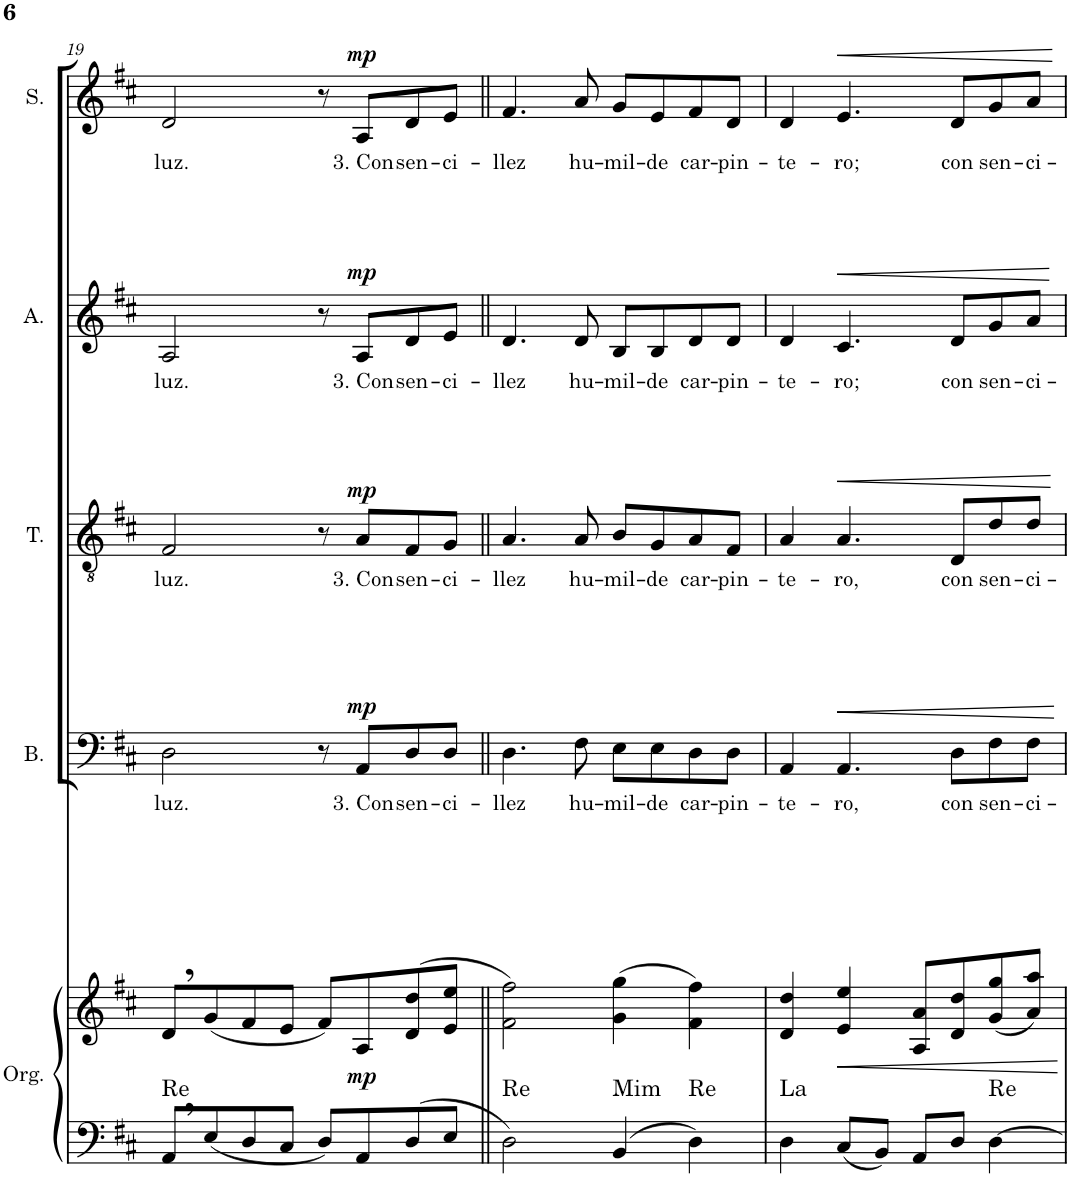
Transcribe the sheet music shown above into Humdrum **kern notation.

**kern	**kern	**dynam	**harte	**kern	**text	**dynam	**kern	**text	**dynam	**kern	**text	**dynam	**kern	**text	**dynam
*part5	*part5	*part5	*part5	*part4	*part4	*part4	*part3	*part3	*part3	*part2	*part2	*part2	*part1	*part1	*part1
*staff6	*staff5	*staff5/6	*	*staff4	*staff4	*staff4	*staff3	*staff3	*staff3	*staff2	*staff2	*staff2	*staff1	*staff1	*staff1
*I"Órgano	*	*	*	*I"Bajo	*	*	*I"Tenor	*	*	*I"Alto	*	*	*I"Soprano	*	*
*	*	*	*	*I'B.	*	*	*I'T.	*	*	*I'A.	*	*	*I'S.	*	*
!!LO:PB:g=z
*clefF4	*clefG2	*	*	*clefF4	*	*	*clefGv2	*	*	*clefG2	*	*	*clefG2	*	*
*	*	*	*	*	*	*	*Trd4c7	*	*	*Trd1c2	*	*	*	*	*
*k[f#c#]	*k[f#c#]	*	*	*k[f#c#]	*	*	*k[f#c#]	*	*	*k[f#c#]	*	*	*k[f#c#]	*	*
*M4/4	*M4/4	*	*	*M4/4	*	*	*M4/4	*	*	*M4/4	*	*	*M4/4	*	*
=19	=19	=19	=19	=19	=19	=19	=19	=19	=19	=19	=19	=19	=19	=19	=19
!	!	!	!LO:H:kt=Re	!	!LO:LY:b	!	!	!LO:LY:b	!	!	!LO:LY:b	!	!	!LO:LY:b	!
8AA,/L	8d,/L	.	N	2D\	luz.	.	2F#/	luz.	.	2A/	luz.	.	2d/	luz.	.
8E/	(8g/	.	.	.	.	.	.	.	.	.	.	.	.	.	.
8D/	8f#/	.	.	.	.	.	.	.	.	.	.	.	.	.	.
8C#/J	8e/J	.	.	.	.	.	.	.	.	.	.	.	.	.	.
8D/L	8f#/L)	.	.	8r	.	.	8r	.	.	8r	.	.	8r	.	.
!	!	!LO:DY:b	!	!	!LO:LY:b	!LO:DY:a	!	!LO:LY:b	!LO:DY:a	!	!LO:LY:b	!LO:DY:a	!	!LO:LY:b	!LO:DY:a
8AA/	8A/	mp	.	8AA/L	3. Con	mp	8A/L	3. Con	mp	8A/L	3. Con	mp	8A/L	3. Con	mp
!	!	!	!	!	!LO:LY:b	!	!	!LO:LY:b	!	!	!LO:LY:b	!	!	!LO:LY:b	!
8D/	(8d/ 8dd/	.	.	8D/	sen-	.	8F#/	sen-	.	8d/	sen-	.	8d/	sen-	.
!	!	!	!	!	!LO:LY:b	!	!	!LO:LY:b	!	!	!LO:LY:b	!	!	!LO:LY:b	!
8E/J	8e/ 8ee/J	.	.	8D/J	-ci-	.	8G/J	-ci-	.	8e/J	-ci-	.	8e/J	-ci-	.
=20||	=20||	=20||	=20||	=20||	=20||	=20||	=20||	=20||	=20||	=20||	=20||	=20||	=20||	=20||	=20||
!	!	!	!LO:H:kt=Re	!	!LO:LY:b	!	!	!LO:LY:b	!	!	!LO:LY:b	!	!	!LO:LY:b	!
2D\	2f#\ 2ff#\)	.	N	4.D\	-llez	.	4.A/	-llez	.	4.d/	-llez	.	4.f#/	-llez	.
!	!	!	!	!	!LO:LY:b	!	!	!LO:LY:b	!	!	!LO:LY:b	!	!	!LO:LY:b	!
.	.	.	.	8F#\	hu-	.	8A/	hu-	.	8d/	hu-	.	8a/	hu-	.
!	!	!	!LO:H:kt=Mim	!	!LO:LY:b	!	!	!LO:LY:b	!	!	!LO:LY:b	!	!	!LO:LY:b	!
4BB/	(4g\ 4gg\	.	N	8E\L	-mil-	.	8B/L	-mil-	.	8B/L	-mil-	.	8g/L	-mil-	.
!	!	!	!	!	!LO:LY:b	!	!	!LO:LY:b	!	!	!LO:LY:b	!	!	!LO:LY:b	!
.	.	.	.	8E\	-de	.	8G/	-de	.	8B/	-de	.	8e/	-de	.
!	!	!	!LO:H:kt=Re	!	!LO:LY:b	!	!	!LO:LY:b	!	!	!LO:LY:b	!	!	!LO:LY:b	!
4D\	4f#\ 4ff#\)	.	N	8D\	car-	.	8A/	car-	.	8d/	car-	.	8f#/	car-	.
!	!	!	!	!	!LO:LY:b	!	!	!LO:LY:b	!	!	!LO:LY:b	!	!	!LO:LY:b	!
.	.	.	.	8D\J	-pin-	.	8F#/J	-pin-	.	8d/J	-pin-	.	8d/J	-pin-	.
=21	=21	=21	=21	=21	=21	=21	=21	=21	=21	=21	=21	=21	=21	=21	=21
!	!	!	!LO:H:kt=La	!	!LO:LY:b	!	!	!LO:LY:b	!	!	!LO:LY:b	!	!	!LO:LY:b	!
4D\	4d/ 4dd/	.	N	4AA/	-te-	.	4A/	-te-	.	4d/	-te-	.	4d/	-te-	.
!	!	!	!	!	!LO:LY:b	!	!	!LO:LY:b	!	!	!LO:LY:b	!	!	!LO:LY:b	!
8C#/L	4e/ 4ee/	.	.	4.AA/	-ro,	.	4.A/	-ro,	.	4.c#/	-ro;	.	4.e/	-ro;	.
8BB/J	.	.	.	.	.	.	.	.	.	.	.	.	.	.	.
8AA/L	8A/ 8a/L	.	.	.	.	.	.	.	.	.	.	.	.	.	.
!	!	!	!	!	!LO:LY:b	!	!	!LO:LY:b	!	!	!LO:LY:b	!	!	!LO:LY:b	!
8D/J	8d/ 8dd/	.	.	8D\L	con	.	8D/L	con	.	8d/L	con	.	8d/L	con	.
!	!	!	!LO:H:kt=Re	!	!LO:LY:b	!	!	!LO:LY:b	!	!	!LO:LY:b	!	!	!LO:LY:b	!
[4D\	(8g/ 8gg/	.	N	8F#\	sen-	.	8d/	sen-	.	8g/	sen-	.	8g/	sen-	.
!	!	!	!	!	!LO:LY:b	!	!	!LO:LY:b	!	!	!LO:LY:b	!	!	!LO:LY:b	!
.	8a/ 8aa/J)	.	.	8F#\J	-ci-	.	8d/J	-ci-	.	8a/J	-ci-	.	8a/J	-ci-	.
=	=	=	=	=	=	=	=	=	=	=	=	=	=	=	=
*-	*-	*-	*-	*-	*-	*-	*-	*-	*-	*-	*-	*-	*-	*-	*-
